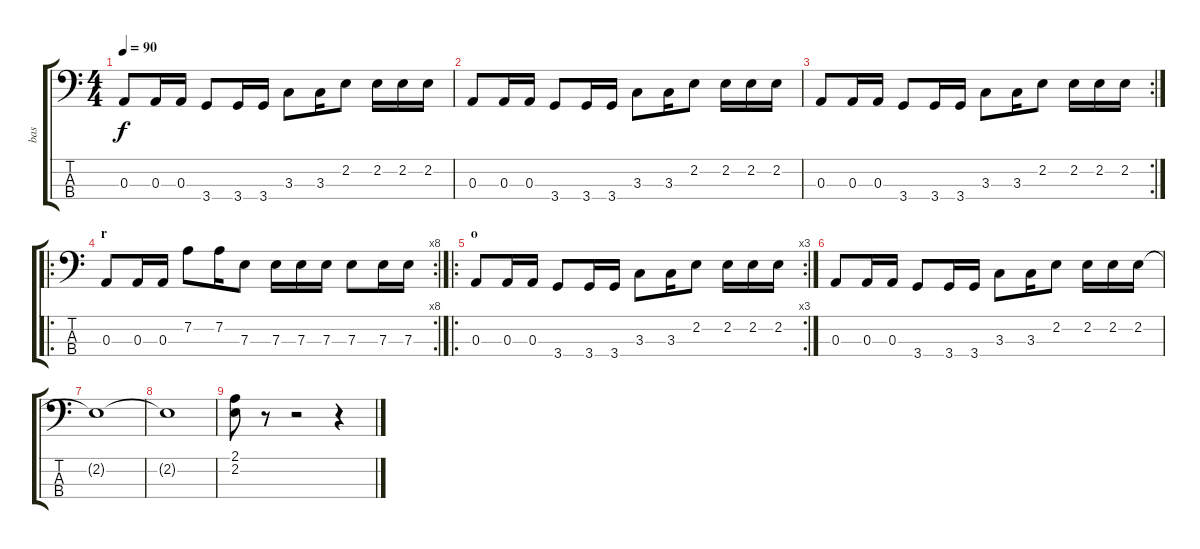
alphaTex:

\track ("bas" "bas") {instrument electricbasspick}
\staff {score tabs}
\tuning (G2 D2 A1 E1) {hide}
\ts (4 4)
\tempo 90
\clef f4
\ks c
0.3.8{dy f} 0.3.16 0.3.16 3.4.8 3.4.16 3.4.16 3.3.8 3.3.16 2.2.8 2.2.16 2.2.16 2.2.16 |
0.3.8 0.3.16 0.3.16 3.4.8 3.4.16 3.4.16 3.3.8 3.3.16 2.2.8 2.2.16 2.2.16 2.2.16 |
\rc 2
0.3.8 0.3.16 0.3.16 3.4.8 3.4.16 3.4.16 3.3.8 3.3.16 2.2.8 2.2.16 2.2.16 2.2.16 |
\ro
\rc 8
\section ("" "r")
0.3.8 0.3.16 0.3.16 7.2.8 7.2.16 7.3.8 7.3.16 7.3.16 7.3.16 7.3.8 7.3.16 7.3.16 |
\ro
\rc 3
\section ("" "o")
0.3.8 0.3.16 0.3.16 3.4.8 3.4.16 3.4.16 3.3.8 3.3.16 2.2.8 2.2.16 2.2.16 2.2.16 |
0.3.8 0.3.16 0.3.16 3.4.8 3.4.16 3.4.16 3.3.8 3.3.16 2.2.8 2.2.16 2.2.16 2.2.16 |
2.2{t}.1 |
2.2{t}.1 |
(2.1 2.2).8 r.8 r.2 r.4
